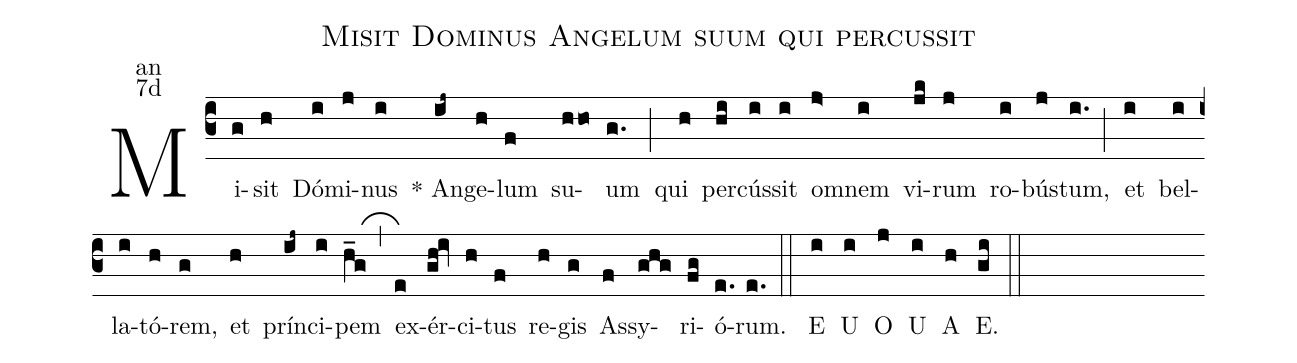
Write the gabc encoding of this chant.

name:Misit Dominus Angelum suum qui percussit;
office-part:an;
mode:7d;
%%
(c3) Mi(g)sit(h) Dó(i)mi(j)nus(i) <sp>*</sp>
An(ij~)ge(h)lum(f) su(hho)um(g.) (;)
qui(h) per(hi)cús(i)sit(i) o(j>)mnem(i) vi(jk)rum(j) ro(i)bú(j)stum,(i.) (;)
et(i) bel(i)la(i)tó(h)rem,(g) et(h) prín(ij~)ci(i)pem(h_g) (,_)
ex(e)ér(gh@iv)ci(h)tus(f) re(h)gis(g) As(f)sy(ghg)ri(fg)ó(e.)rum.(e.) (::)
<eu> E(i) U(i) O(j) U(i) A(h) E.(gi) </eu> (::)
